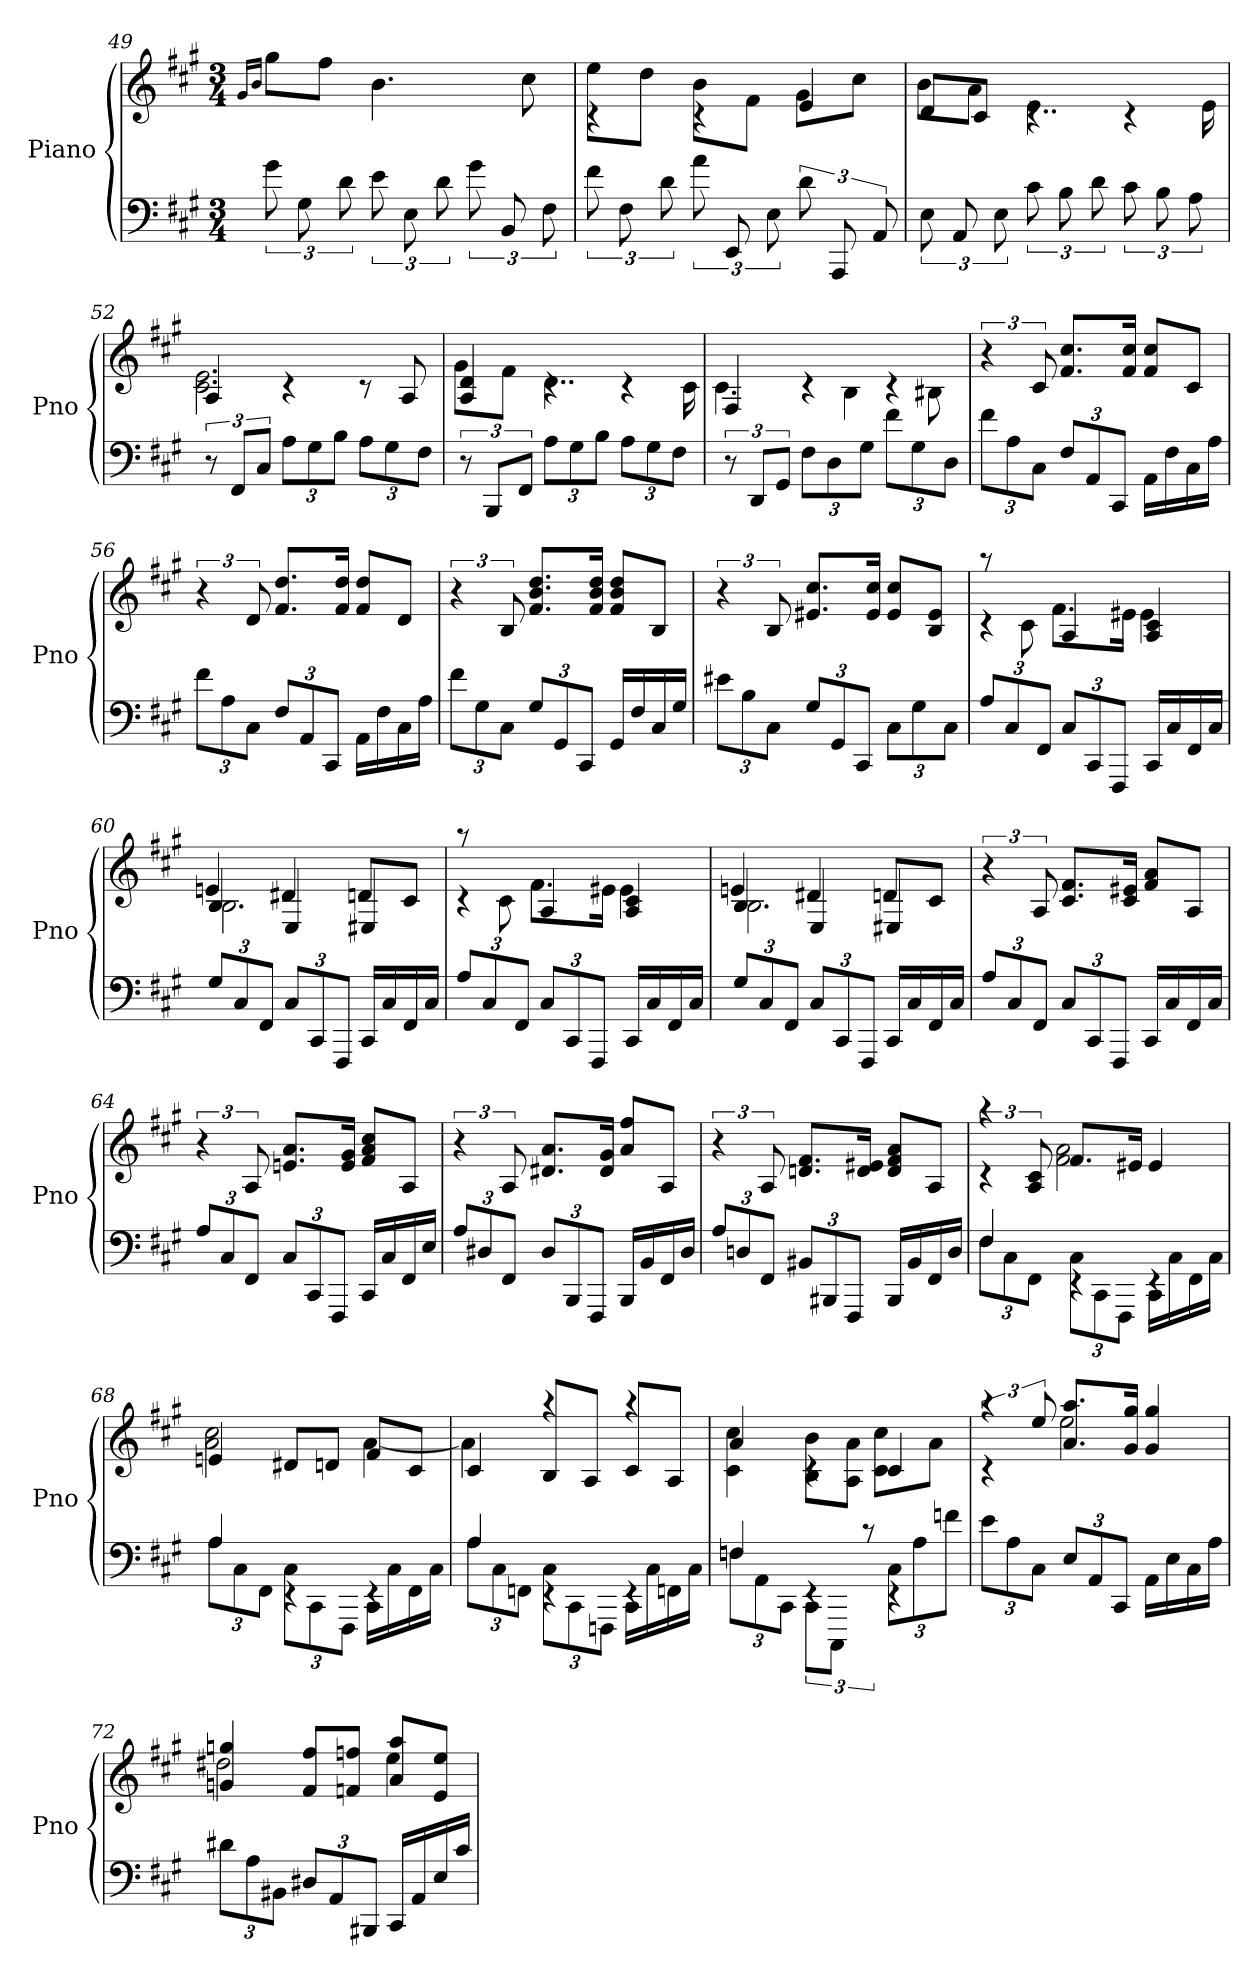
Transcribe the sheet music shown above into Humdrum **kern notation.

**kern	**kern
*part1	*part1
*staff2	*staff1
*I"Piano	*
*I'Pno	*
*clefF4	*clefG2
*k[f#c#g#]	*k[f#c#g#]
*f#:	*f#:
*M3/4	*M3/4
=49	=49
.	16qg#LL
.	16qbJJ
12g#	8gg#L
12G#	.
.	8ff#J
12d	.
12e	4.b
12E	.
12d	.
12g#	.
12BB	.
.	8cc#
12F#	.
=50	=50
*	*^
12f#	4rc	8eeL
12F#	.	.
.	.	8ddJ
12d	.	.
12a	4rc	8bL
12EE	.	.
.	.	8f#J
12E	.	.
12d	4e	8g#L
12AAA	.	.
.	.	8cc#J
12AA	.	.
=51	=51	=51
12E	8dL	8bL
12AA	.	.
.	8c#J	8aJ
12E	.	.
12c#	4rc	4..e
12B	.	.
12d	.	.
12c#	4rc	.
12B	.	.
12A	.	.
.	.	16e
=52	=52	=52
12r	4A	2.c# 2.e
12FF#L	.	.
12C#J	.	.
12AL	4rc	.
12G#	.	.
12BJ	.	.
12AL	8rc	.
12G#	.	.
.	8A	.
12F#J	.	.
=53	=53	=53
12r	4A 4d	8g#L
12BBBL	.	.
.	.	8f#J
12FF#J	.	.
12AL	4rc	4..d
12G#	.	.
12BJ	.	.
12AL	4rc	.
12G#	.	.
12F#J	.	.
.	.	16c#
=54	=54	=54
12r	4F#	4.c#
12DDL	.	.
12GG#J	.	.
12F#L	4rc	.
12D	.	.
.	.	4B
12G#J	.	.
12f#L	4rc	.
12G#	.	.
.	.	8B#X
12DJ	.	.
*	*v	*v
=55	=55
12f#L	6r
12A	.
12C#J	12c#
12F#L	8.f# 8.cc#L
12AA	.
12CC#J	.
.	16f# 16cc#Jk
16AALL	8f# 8cc#L
16F#	.
16C#	8c#J
16AJJ	.
=56	=56
12f#L	6r
12A	.
12C#J	12d
12F#L	8.f# 8.ddL
12AA	.
12CC#J	.
.	16f# 16ddJk
16AALL	8f# 8ddL
16F#	.
16C#	8dJ
16AJJ	.
=57	=57
12f#L	6r
12G#	.
12C#J	12B
12G#L	8.f# 8.b 8.ddL
12GG#	.
12CC#J	.
.	16f# 16b 16ddJk
16GG#LL	8f# 8b 8ddL
16F#	.
16C#	8BJ
16G#JJ	.
=58	=58
12e#XL	6r
12B	.
12C#J	12B
12G#L	8.e#X 8.cc#L
12GG#	.
12CC#J	.
.	16e# 16cc#Jk
12C#L	8e# 8cc#L
12G#	.
.	8B 8e#J
12C#J	.
=59	=59
*	*^
12AL	4rc	8raa
12C#	.	.
.	.	8c#
12FF#J	.	.
12C#L	4A	8.f#L
12CC#	.	.
12FFF#J	.	.
.	.	16e#XJk
16CC#LL	4A 4c#	4e#
16C#	.	.
16FF#	.	.
16C#JJ	.	.
=60	=60	=60
*	*	*^
12G#L	4B	2.B	4en
12C#	.	.	.
12FF#J	.	.	.
12C#L	4E	.	4d#X
12CC#	.	.	.
12FFF#J	.	.	.
16CC#LL	4E#X	.	8dnL
16C#	.	.	.
16FF#	.	.	8c#J
16C#JJ	.	.	.
*	*	*v	*v
=61	=61	=61
12AL	4rc	8raa
12C#	.	.
.	.	8c#
12FF#J	.	.
12C#L	4A	8.f#L
12CC#	.	.
12FFF#J	.	.
.	.	16e#XJk
16CC#LL	4A 4c#	4e#
16C#	.	.
16FF#	.	.
16C#JJ	.	.
=62	=62	=62
*	*	*^
12G#L	4B	2.B	4en
12C#	.	.	.
12FF#J	.	.	.
12C#L	4E	.	4d#X
12CC#	.	.	.
12FFF#J	.	.	.
16CC#LL	4E#X	.	8dnL
16C#	.	.	.
16FF#	.	.	8c#J
16C#JJ	.	.	.
*	*v	*v	*v
=63	=63
12AL	6r
12C#	.
12FF#J	12A
12C#L	8.c# 8.f#L
12CC#	.
12FFF#J	.
.	16c# 16e#XJk
16CC#LL	8f# 8aL
16C#	.
16FF#	8AJ
16C#JJ	.
=64	=64
12AL	6r
12C#	.
12FF#J	12A
12C#L	8.en 8.aL
12CC#	.
12FFF#J	.
.	16e 16g#Jk
16CC#LL	8f# 8a 8cc#L
16C#	.
16FF#	8AJ
16EJJ	.
=65	=65
12AL	6r
12D#X	.
12FF#J	12A
12D#L	8.d#X 8.aL
12BBB	.
12FFF#J	.
.	16d# 16g#Jk
16BBBLL	8a 8ff#L
16BB	.
16FF#	8AJ
16D#JJ	.
=66	=66
12AL	6r
12Dn	.
12FF#J	12A
12BB#XL	8.dn 8.f#L
12BBB#X	.
12FFF#J	.
.	16d 16e#XJk
16BBB#LL	8d 8f# 8aL
16BB#	.
16FF#	8AJ
16DJJ	.
=67	=67
*^	*^
4F#	12F#L	6rc	4raa
.	12C#	.	.
.	12FF#J	12A 12c#	.
4rEE	12C#L	8.f#L	2f# 2a
.	12CC#	.	.
.	12FFF#J	.	.
.	.	16e#XJk	.
4rEE	16CC#LL	4e#	.
.	16C#	.	.
.	16FF#	.	.
.	16C#JJ	.	.
=68	=68	=68	=68
4A	12AL	4en	2a 2cc#
.	12C#	.	.
.	12FF#J	.	.
4rEE	12C#L	8d#XL	.
.	12CC#	.	.
.	.	8dnJ	.
.	12FFF#J	.	.
4rEE	16CC#LL	8f#L	[4a
.	16C#	.	.
.	16FF#	8c#J	.
.	16C#JJ	.	.
=69	=69	=69	=69
4A	12AL	4c#	4a]
.	12C#	.	.
.	12FFnJ	.	.
4rEE	12C#L	8BL	4raa
.	12CC#	.	.
.	.	8AJ	.
.	12FFFnJ	.	.
4rEE	16CC#LL	8c#L	4raa
.	16C#	.	.
.	16FFn	8AJ	.
.	16C#JJ	.	.
=70	=70	=70	=70
4Fn	12FnL	4a	4c# 4cc#
.	12AA	.	.
.	12CC#J	.	.
4rEE	12CC#L	4rc	8B 8bL
.	12CCC#J	.	.
.	.	.	8A 8aJ
.	12rc	.	.
4rEE	12C#L	4c#	8c# 8cc#L
.	12A	.	.
.	.	.	8aJ
.	12fnJ	.	.
*v	*v	*	*
=71	=71	=71
12eL	6rc	4raa
12A	.	.
12C#J	12ee	.
12EL	8.a 8.aaL	2ee
12AA	.	.
12CC#J	.	.
.	16g# 16gg#Jk	.
16AALL	4g# 4gg#	.
16E	.	.
16C#	.	.
16AJJ	.	.
=72	=72	=72
12d#XL	4gn 4ggn	2dd#X
12A	.	.
12BB#XJ	.	.
12D#XL	8f# 8ff#L	.
12AA	.	.
.	8fn 8ffnJ	.
12BBB#XJ	.	.
16CC#LL	8a 8aaL	4ee
16AA	.	.
16E	8e 8eeJ	.
16c#JJ	.	.
*	*v	*v
=	=
*-	*-
